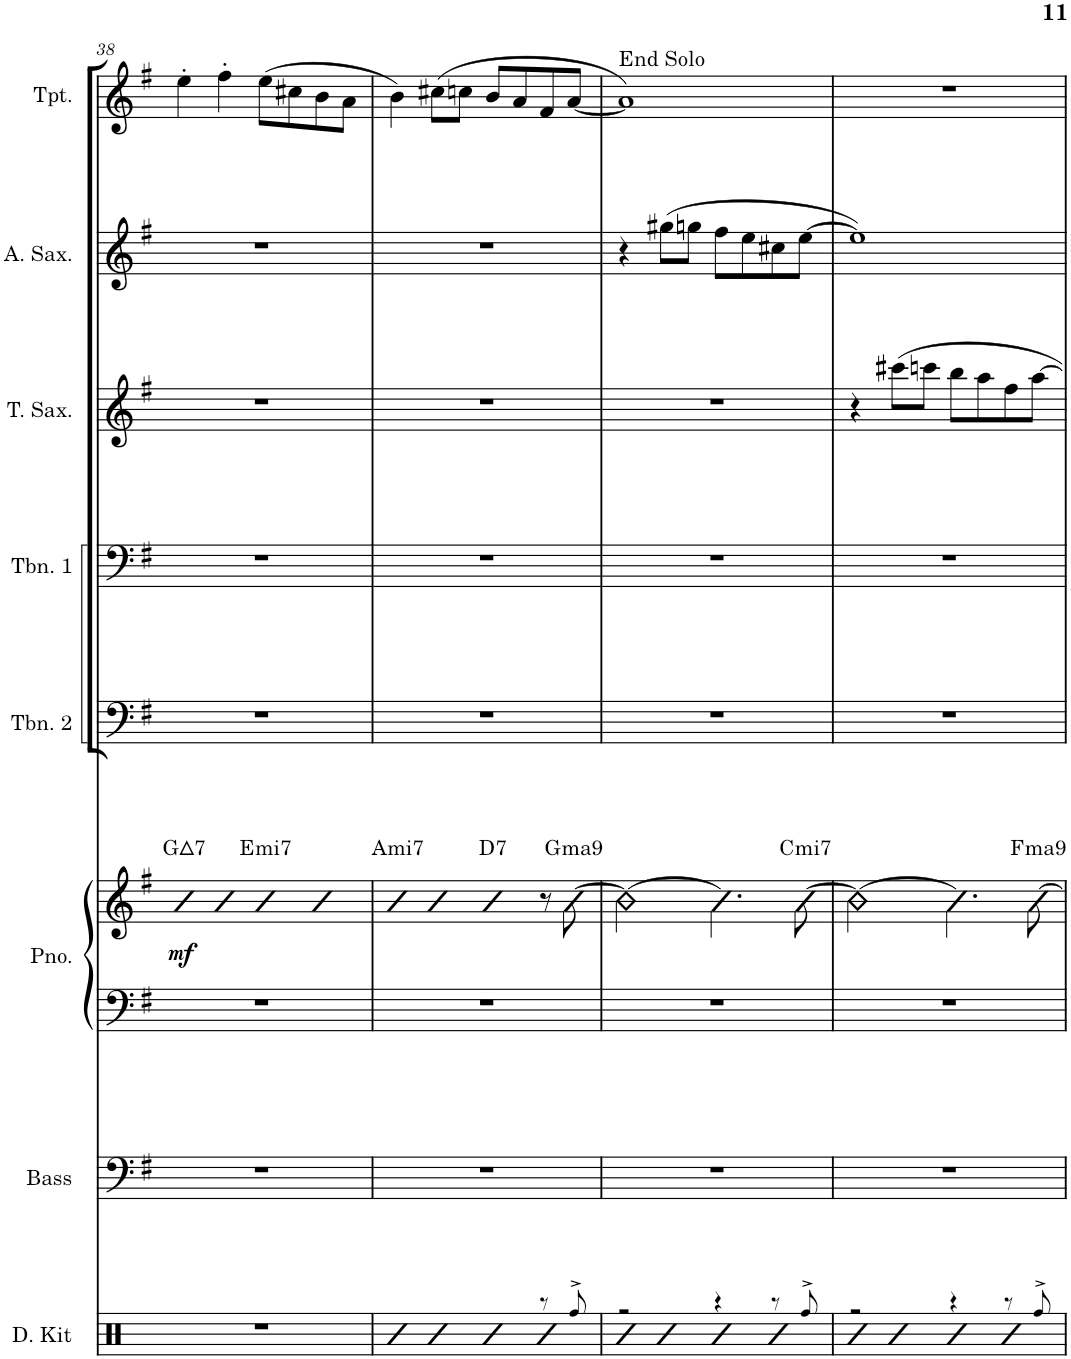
**kern	**kern	**kern	**kern	**dynam	**harte	**kern	**kern	**kern	**kern	**kern
*part8	*part7	*part6	*part6	*part6	*part6	*part5	*part4	*part3	*part2	*part1
*staff9	*staff8	*staff7	*staff6	*staff6/7	*	*staff5	*staff4	*staff3	*staff2	*staff1
*I"Drum Kit	*I"Acoustic Bass	*I"Piano	*	*	*	*I"Trombone 2	*I"Trombone 1	*I"Tenor Saxophone	*I"Alto Saxophone	*I"Trumpet
*I'D. Kit	*I'Bass	*I'Pno.	*	*	*	*I'Tbn. 2	*I'Tbn. 1	*I'T. Sax.	*I'A. Sax.	*I'Tpt.
!!LO:PB:g=z
*clefX	*clefF4	*clefF4	*clefG2	*	*	*clefF4	*clefF4	*clefG2	*clefG2	*clefG2
*	*Trd7c12	*	*	*	*	*	*	*Trd8c14	*Trd5c9	*Trd1c2
*k[]	*k[f#]	*k[f#]	*k[f#]	*	*	*k[f#]	*k[f#]	*k[f#]	*k[f#]	*k[f#]
*M4/4	*M4/4	*M4/4	*M4/4	*	*	*M4/4	*M4/4	*M4/4	*M4/4	*M4/4
=38	=38	=38	=38	=38	=38	=38	=38	=38	=38	=38
!	!	!	!	!LO:DY:b	!LO:H:kt=7	!	!	!	!	!
1r	1r	1r	4b	mf	G:maj7	1r	1r	1r	1r	4ee'\
.	.	.	4b	.	.	.	.	.	.	4ff#'\
!	!	!	!	!	!LO:H:kt=mi7	!	!	!	!	!
.	.	.	4b	.	E:min7	.	.	.	.	(8ee\L
.	.	.	.	.	.	.	.	.	.	8cc#X\
.	.	.	4b	.	.	.	.	.	.	8b\
.	.	.	.	.	.	.	.	.	.	8a\J
=39	=39	=39	=39	=39	=39	=39	=39	=39	=39	=39
*^	*	*	*	*	*	*	*	*	*	*
!	!	!	!	!	!	!LO:H:kt=mi7	!	!	!	!	!
4R	2.ryy	1r	1r	4b	.	A:min7	1r	1r	1r	1r	4b\)
4R	.	.	.	4b	.	.	.	.	.	.	(8cc#X\L
.	.	.	.	.	.	.	.	.	.	.	8ccn\J
!	!	!	!	!	!	!LO:H:kt=7	!	!	!	!	!
4R	.	.	.	4b	.	D:7	.	.	.	.	8b/L
.	.	.	.	.	.	.	.	.	.	.	8a/
4R	8r	.	.	8r	.	.	.	.	.	.	8f#/
!	!	!	!	!	!	!LO:H:kt=ma9	!	!	!	!	!
.	8Rff^/	.	.	[8cc\	.	G:maj9	.	.	.	.	[8a/J
=40	=40	=40	=40	=40	=40	=40	=40	=40	=40	=40	=40
!	!	!	!	!	!	!	!	!	!	!	!LO:TX:a:t=End Solo
4R	2r	1r	1r	2cc\_	.	.	1r	1r	1r	4r	1a])
4R	.	.	.	.	.	.	.	.	.	(8gg#X\L	.
.	.	.	.	.	.	.	.	.	.	8ggn\J	.
4R	4r	.	.	4.cc\]	.	.	.	.	.	8ff#\L	.
.	.	.	.	.	.	.	.	.	.	8ee\	.
4R	8r	.	.	.	.	.	.	.	.	8cc#X\	.
!	!	!	!	!	!	!LO:H:kt=mi7	!	!	!	!	!
.	8Rff^/	.	.	[8bn\	.	C:min7	.	.	.	[8ee\J	.
=41	=41	=41	=41	=41	=41	=41	=41	=41	=41	=41	=41
4R	2r	1r	1r	2b\_	.	.	1r	1r	4r	1ee])	1r
4R	.	.	.	.	.	.	.	.	8ccc#X\L	.	.
.	.	.	.	.	.	.	.	.	8cccn\J	.	.
4R	4r	.	.	4.b\]	.	.	.	.	8bb\L	.	.
.	.	.	.	.	.	.	.	.	8aa\	.	.
4R	8r	.	.	.	.	.	.	.	8ff#\	.	.
!	!	!	!	!	!	!LO:H:kt=ma9	!	!	!	!	!
.	8Rff^/	.	.	[8a\	.	F:maj9	.	.	[8aa\J	.	.
*v	*v	*	*	*	*	*	*	*	*	*	*
=	=	=	=	=	=	=	=	=	=	=
*-	*-	*-	*-	*-	*-	*-	*-	*-	*-	*-
